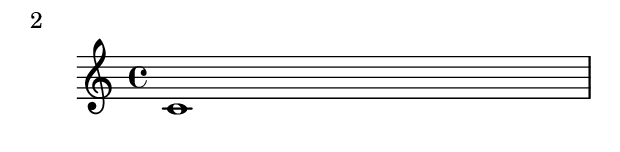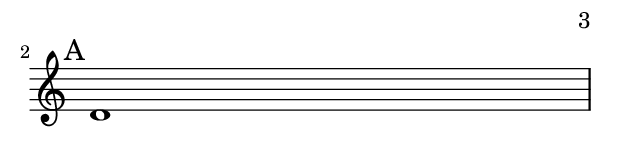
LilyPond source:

%% Do not edit this file; it is auto-generated from input/new
%% This file is in the public domain.
\version "2.13.1"
\header {
  lsrtags = "paper-and-layout"
  texidoc = "A table of contents is included using
@w{@code{\\markuplines \\table-of-contents}}.  The TOC items are
added with the @code{\\tocItem} command."
  doctitle = "Table of contents"
} % begin verbatim


#(set-default-paper-size "a6")

\book {
  \markuplines \table-of-contents
  \pageBreak
  \tocItem \markup { The first score }
  \score {
    {
      c'1 \pageBreak
      \mark "A" \tocItem \markup { Mark A }
      d'1
    }
  }
  \pageBreak
  \tocItem \markup { The second score }
  \score {
    { e'1 }
    \header { piece = "Second score" }
  }
}
